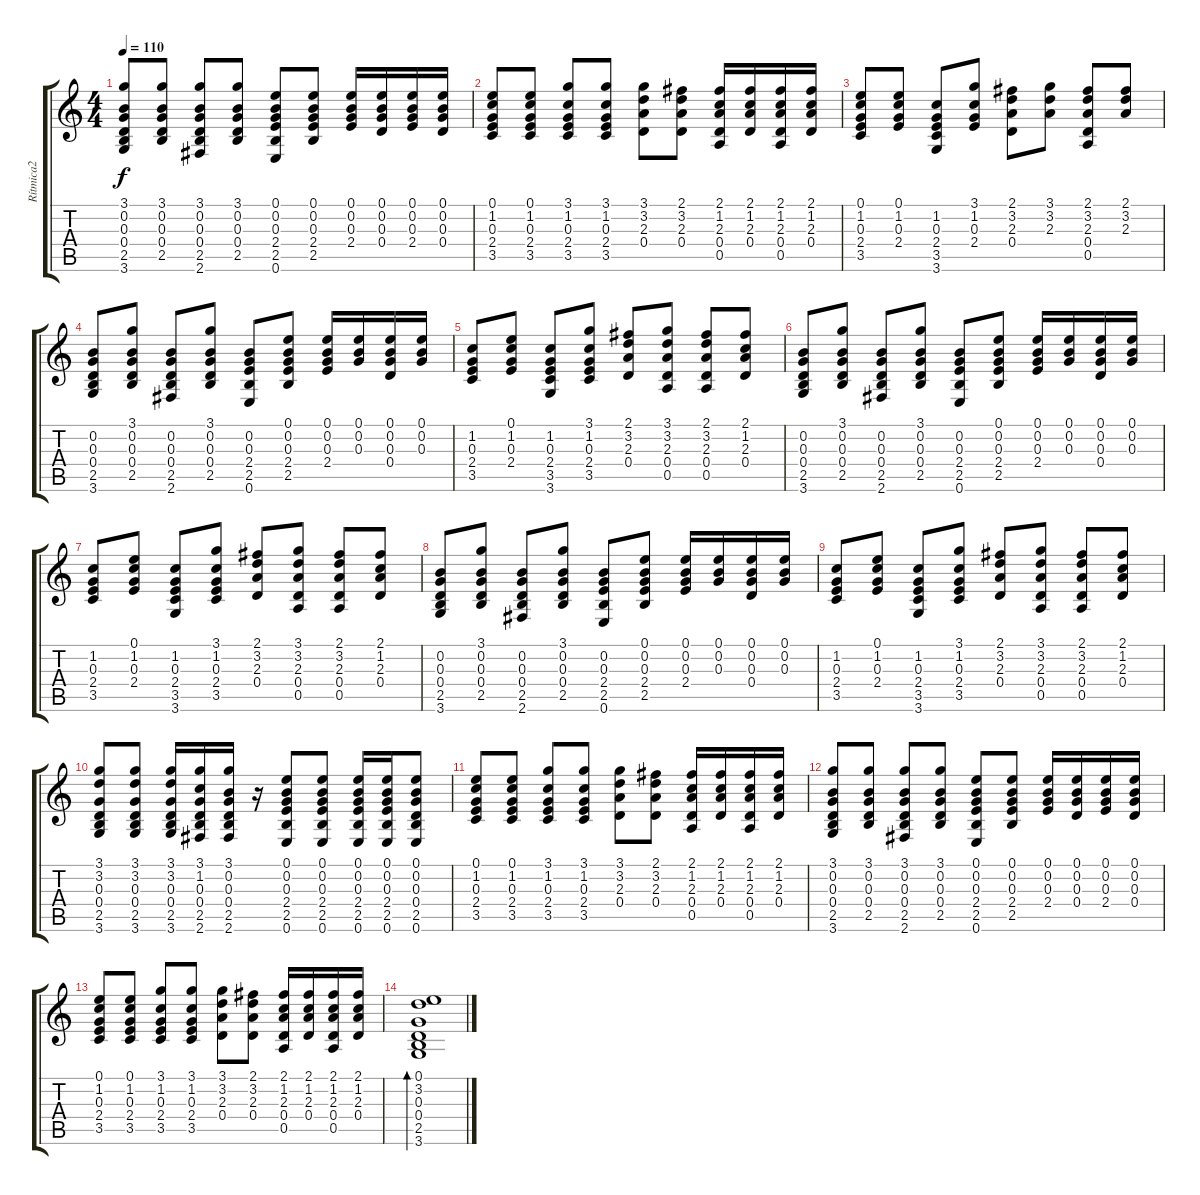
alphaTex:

\track ("Rítmica2" "Rítmica2") {instrument acousticguitarnylon}
\staff {score tabs}
\tuning (E4 B3 G3 D3 A2 E2) {hide}
\ts (4 4)
\tempo 110
\clef g2
\ks c
(3.1 0.2 0.3 0.4 2.5 3.6).8{dy f} (3.1 0.2 0.3 0.4 2.5).8 (3.1 0.2 0.3 0.4 2.5 2.6).8 (3.1 0.2 0.3 0.4 2.5).8 (0.1 0.2 0.3 2.4 2.5 0.6).8 (0.1 0.2 0.3 2.4 2.5).8 (0.1 0.2 0.3 2.4).16 (0.1 0.2 0.3 0.4).16 (0.1 0.2 0.3 2.4).16 (0.1 0.2 0.3 0.4).16 |
(0.1 1.2 0.3 2.4 3.5).8 (0.1 1.2 0.3 2.4 3.5).8 (3.1 1.2 0.3 2.4 3.5).8 (3.1 1.2 0.3 2.4 3.5).8 (3.1 3.2 2.3 0.4).8 (2.1 3.2 2.3 0.4).8 (2.1 1.2 2.3 0.4 0.5).16 (2.1 1.2 2.3 0.4).16 (2.1 1.2 2.3 0.4 0.5).16 (2.1 1.2 2.3 0.4).16 |
(0.1 1.2 0.3 2.4 3.5).8 (0.1 1.2 0.3 2.4).8 (1.2 0.3 2.4 3.5 3.6).8 (3.1 1.2 0.3 2.4).8 (2.1 3.2 2.3 0.4).8 (3.1 3.2 2.3).8 (2.1 3.2 2.3 0.4 0.5).8 (2.1 3.2 2.3).8 |
(0.2 0.3 0.4 2.5 3.6).8 (3.1 0.2 0.3 0.4 2.5).8 (0.2 0.3 0.4 2.5 2.6).8 (3.1 0.2 0.3 0.4 2.5).8 (0.2 0.3 2.4 2.5 0.6).8 (0.1 0.2 0.3 2.4 2.5).8 (0.1 0.2 0.3 2.4).16 (0.1 0.2 0.3).16 (0.1 0.2 0.3 0.4).16 (0.1 0.2 0.3).16 |
(1.2 0.3 2.4 3.5).8 (0.1 1.2 0.3 2.4).8 (1.2 0.3 2.4 3.5 3.6).8 (3.1 1.2 0.3 2.4 3.5).8 (2.1 3.2 2.3 0.4).8 (3.1 3.2 2.3 0.4 0.5).8 (2.1 3.2 2.3 0.4 0.5).8 (2.1 1.2 2.3 0.4).8 |
(0.2 0.3 0.4 2.5 3.6).8 (3.1 0.2 0.3 0.4 2.5).8 (0.2 0.3 0.4 2.5 2.6).8 (3.1 0.2 0.3 0.4 2.5).8 (0.2 0.3 2.4 2.5 0.6).8 (0.1 0.2 0.3 2.4 2.5).8 (0.1 0.2 0.3 2.4).16 (0.1 0.2 0.3).16 (0.1 0.2 0.3 0.4).16 (0.1 0.2 0.3).16 |
(1.2 0.3 2.4 3.5).8 (0.1 1.2 0.3 2.4).8 (1.2 0.3 2.4 3.5 3.6).8 (3.1 1.2 0.3 2.4 3.5).8 (2.1 3.2 2.3 0.4).8 (3.1 3.2 2.3 0.4 0.5).8 (2.1 3.2 2.3 0.4 0.5).8 (2.1 1.2 2.3 0.4).8 |
(0.2 0.3 0.4 2.5 3.6).8 (3.1 0.2 0.3 0.4 2.5).8 (0.2 0.3 0.4 2.5 2.6).8 (3.1 0.2 0.3 0.4 2.5).8 (0.2 0.3 2.4 2.5 0.6).8 (0.1 0.2 0.3 2.4 2.5).8 (0.1 0.2 0.3 2.4).16 (0.1 0.2 0.3).16 (0.1 0.2 0.3 0.4).16 (0.1 0.2 0.3).16 |
(1.2 0.3 2.4 3.5).8 (0.1 1.2 0.3 2.4).8 (1.2 0.3 2.4 3.5 3.6).8 (3.1 1.2 0.3 2.4 3.5).8 (2.1 3.2 2.3 0.4).8 (3.1 3.2 2.3 0.4 0.5).8 (2.1 3.2 2.3 0.4 0.5).8 (2.1 1.2 2.3 0.4).8 |
(3.1 3.2 0.3 0.4 2.5 3.6).8 (3.1 3.2 0.3 0.4 2.5 3.6).8 (3.1 3.2 0.3 0.4 2.5 3.6).16 (3.1 1.2 0.3 0.4 2.5 2.6).16 (3.1 0.2 0.3 0.4 2.5 2.6).16 r.16 (0.1 0.2 0.3 2.4 2.5 0.6).8 (0.1 0.2 0.3 2.4 2.5 0.6).8 (0.1 0.2 0.3 2.4 2.5 0.6).16 (0.1 0.2 0.3 2.4 2.5 0.6).16 (0.1 0.2 0.3 0.4 2.5 0.6).8 |
(0.1 1.2 0.3 2.4 3.5).8 (0.1 1.2 0.3 2.4 3.5).8 (3.1 1.2 0.3 2.4 3.5).8 (3.1 1.2 0.3 2.4 3.5).8 (3.1 3.2 2.3 0.4).8 (2.1 3.2 2.3 0.4).8 (2.1 1.2 2.3 0.4 0.5).16 (2.1 1.2 2.3 0.4).16 (2.1 1.2 2.3 0.4 0.5).16 (2.1 1.2 2.3 0.4).16 |
(3.1 0.2 0.3 0.4 2.5 3.6).8 (3.1 0.2 0.3 0.4 2.5).8 (3.1 0.2 0.3 0.4 2.5 2.6).8 (3.1 0.2 0.3 0.4 2.5).8 (0.1 0.2 0.3 2.4 2.5 0.6).8 (0.1 0.2 0.3 2.4 2.5).8 (0.1 0.2 0.3 2.4).16 (0.1 0.2 0.3 0.4).16 (0.1 0.2 0.3 2.4).16 (0.1 0.2 0.3 0.4).16 |
(0.1 1.2 0.3 2.4 3.5).8 (0.1 1.2 0.3 2.4 3.5).8 (3.1 1.2 0.3 2.4 3.5).8 (3.1 1.2 0.3 2.4 3.5).8 (3.1 3.2 2.3 0.4).8 (2.1 3.2 2.3 0.4).8 (2.1 1.2 2.3 0.4 0.5).16 (2.1 1.2 2.3 0.4).16 (2.1 1.2 2.3 0.4 0.5).16 (2.1 1.2 2.3 0.4).16 |
(0.1 3.2 0.3 0.4 2.5 3.6).1{bd 60}
